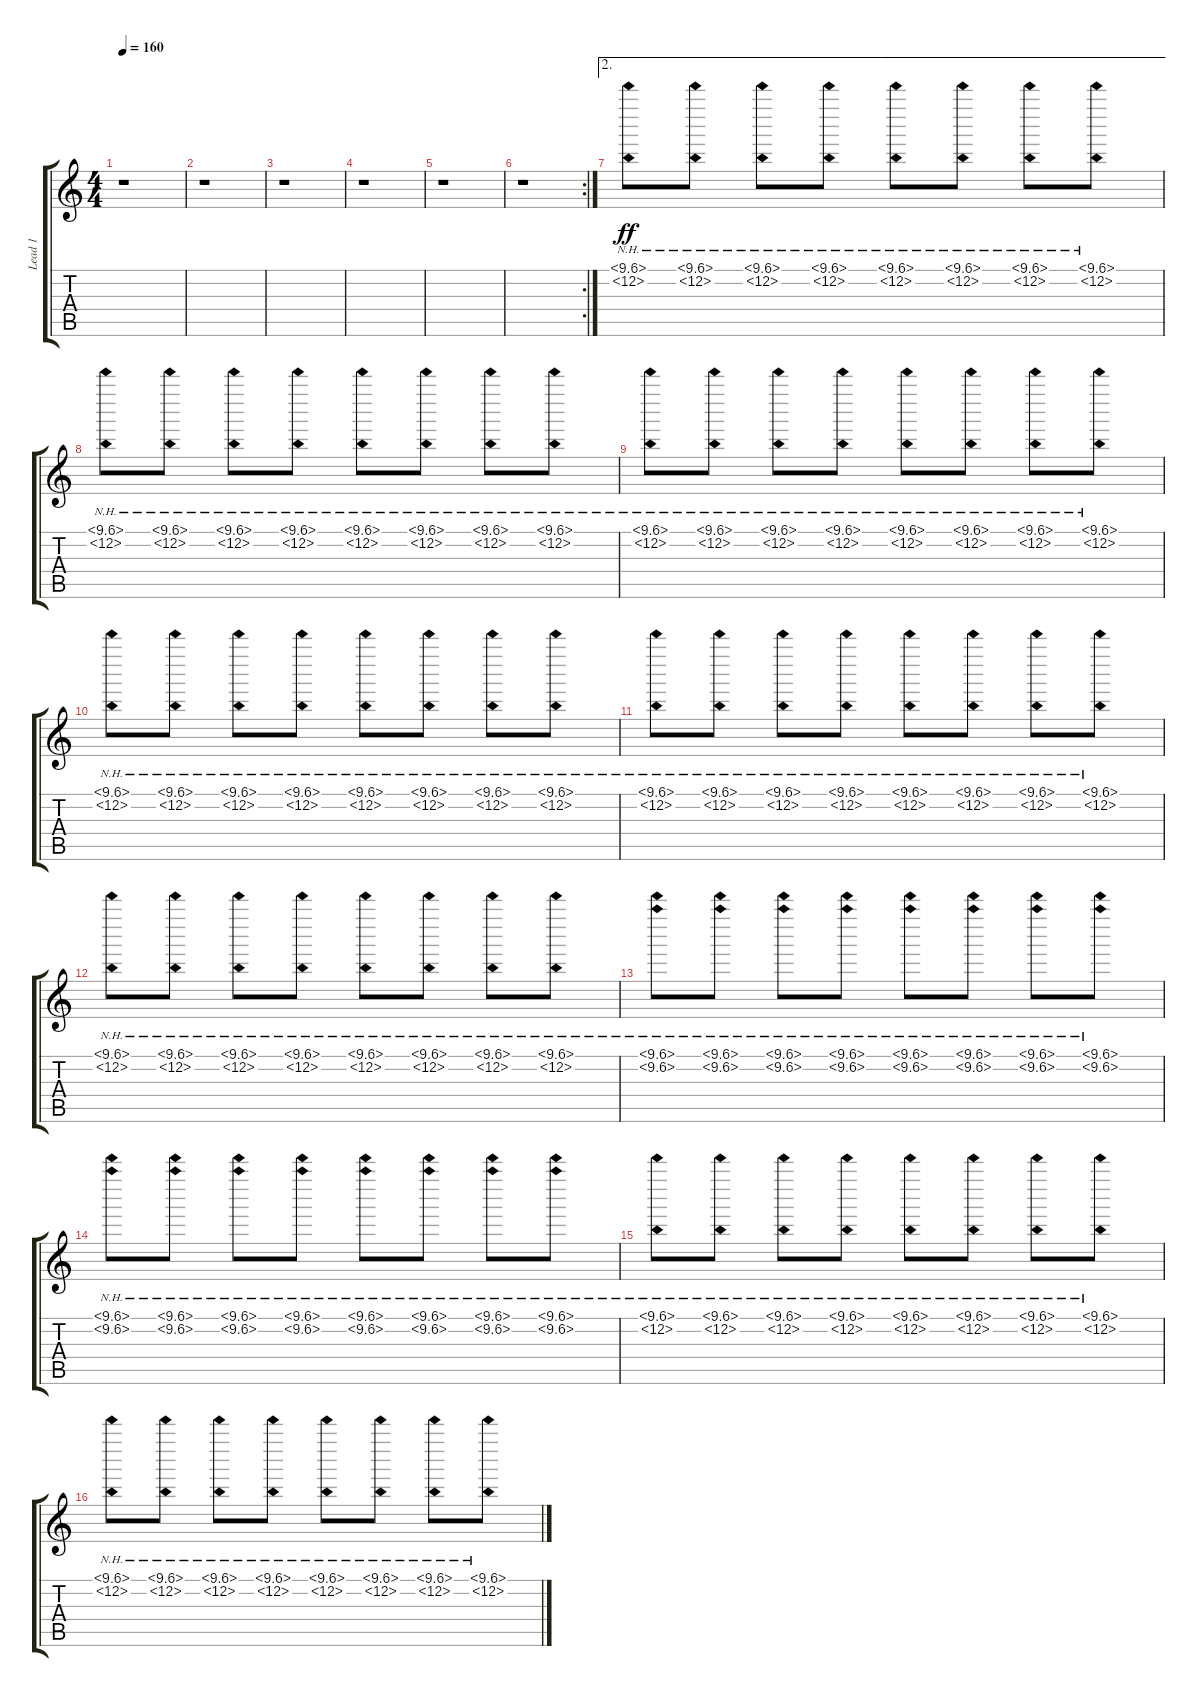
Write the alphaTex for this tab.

\track ("Lead 1" "Lead 1") {instrument distortionguitar}
\staff {score tabs}
\tuning (E4 B3 G3 D3 A2 D2) {hide}
\ts (4 4)
\tempo 160
\clef g2
\ks c
r.1{dy ff} |
r.1 |
r.1 |
r.1 |
r.1 |
\rc 2
r.1 |
\ae 2
(10.1{nh} 13.2{nh}).8 (10.1{nh} 13.2{nh}).8 (10.1{nh} 13.2{nh}).8 (10.1{nh} 13.2{nh}).8 (10.1{nh} 13.2{nh}).8 (10.1{nh} 13.2{nh}).8 (10.1{nh} 13.2{nh}).8 (10.1{nh} 13.2{nh}).8 |
(10.1{nh} 13.2{nh}).8 (10.1{nh} 13.2{nh}).8 (10.1{nh} 13.2{nh}).8 (10.1{nh} 13.2{nh}).8 (10.1{nh} 13.2{nh}).8 (10.1{nh} 13.2{nh}).8 (10.1{nh} 13.2{nh}).8 (10.1{nh} 13.2{nh}).8 |
(10.1{nh} 12.2{nh}).8 (10.1{nh} 12.2{nh}).8 (10.1{nh} 12.2{nh}).8 (10.1{nh} 12.2{nh}).8 (10.1{nh} 12.2{nh}).8 (10.1{nh} 12.2{nh}).8 (10.1{nh} 12.2{nh}).8 (10.1{nh} 12.2{nh}).8 |
(10.1{nh} 12.2{nh}).8 (10.1{nh} 12.2{nh}).8 (10.1{nh} 12.2{nh}).8 (10.1{nh} 12.2{nh}).8 (10.1{nh} 12.2{nh}).8 (10.1{nh} 12.2{nh}).8 (10.1{nh} 12.2{nh}).8 (10.1{nh} 12.2{nh}).8 |
(10.1{nh} 11.2{nh}).8 (10.1{nh} 11.2{nh}).8 (10.1{nh} 11.2{nh}).8 (10.1{nh} 11.2{nh}).8 (10.1{nh} 11.2{nh}).8 (10.1{nh} 11.2{nh}).8 (10.1{nh} 11.2{nh}).8 (10.1{nh} 11.2{nh}).8 |
(10.1{nh} 11.2{nh}).8 (10.1{nh} 11.2{nh}).8 (10.1{nh} 11.2{nh}).8 (10.1{nh} 11.2{nh}).8 (10.1{nh} 11.2{nh}).8 (10.1{nh} 11.2{nh}).8 (10.1{nh} 11.2{nh}).8 (10.1{nh} 11.2{nh}).8 |
(10.1{nh} 10.2{nh}).8 (10.1{nh} 10.2{nh}).8 (10.1{nh} 10.2{nh}).8 (10.1{nh} 10.2{nh}).8 (10.1{nh} 10.2{nh}).8 (10.1{nh} 10.2{nh}).8 (10.1{nh} 10.2{nh}).8 (10.1{nh} 10.2{nh}).8 |
(10.1{nh} 10.2{nh}).8 (10.1{nh} 10.2{nh}).8 (10.1{nh} 10.2{nh}).8 (10.1{nh} 10.2{nh}).8 (10.1{nh} 10.2{nh}).8 (10.1{nh} 10.2{nh}).8 (10.1{nh} 10.2{nh}).8 (10.1{nh} 10.2{nh}).8 |
(10.1{nh} 13.2{nh}).8 (10.1{nh} 13.2{nh}).8 (10.1{nh} 13.2{nh}).8 (10.1{nh} 13.2{nh}).8 (10.1{nh} 13.2{nh}).8 (10.1{nh} 13.2{nh}).8 (10.1{nh} 13.2{nh}).8 (10.1{nh} 13.2{nh}).8 |
(10.1{nh} 13.2{nh}).8 (10.1{nh} 13.2{nh}).8 (10.1{nh} 13.2{nh}).8 (10.1{nh} 13.2{nh}).8 (10.1{nh} 13.2{nh}).8 (10.1{nh} 13.2{nh}).8 (10.1{nh} 13.2{nh}).8 (10.1{nh} 13.2{nh}).8
